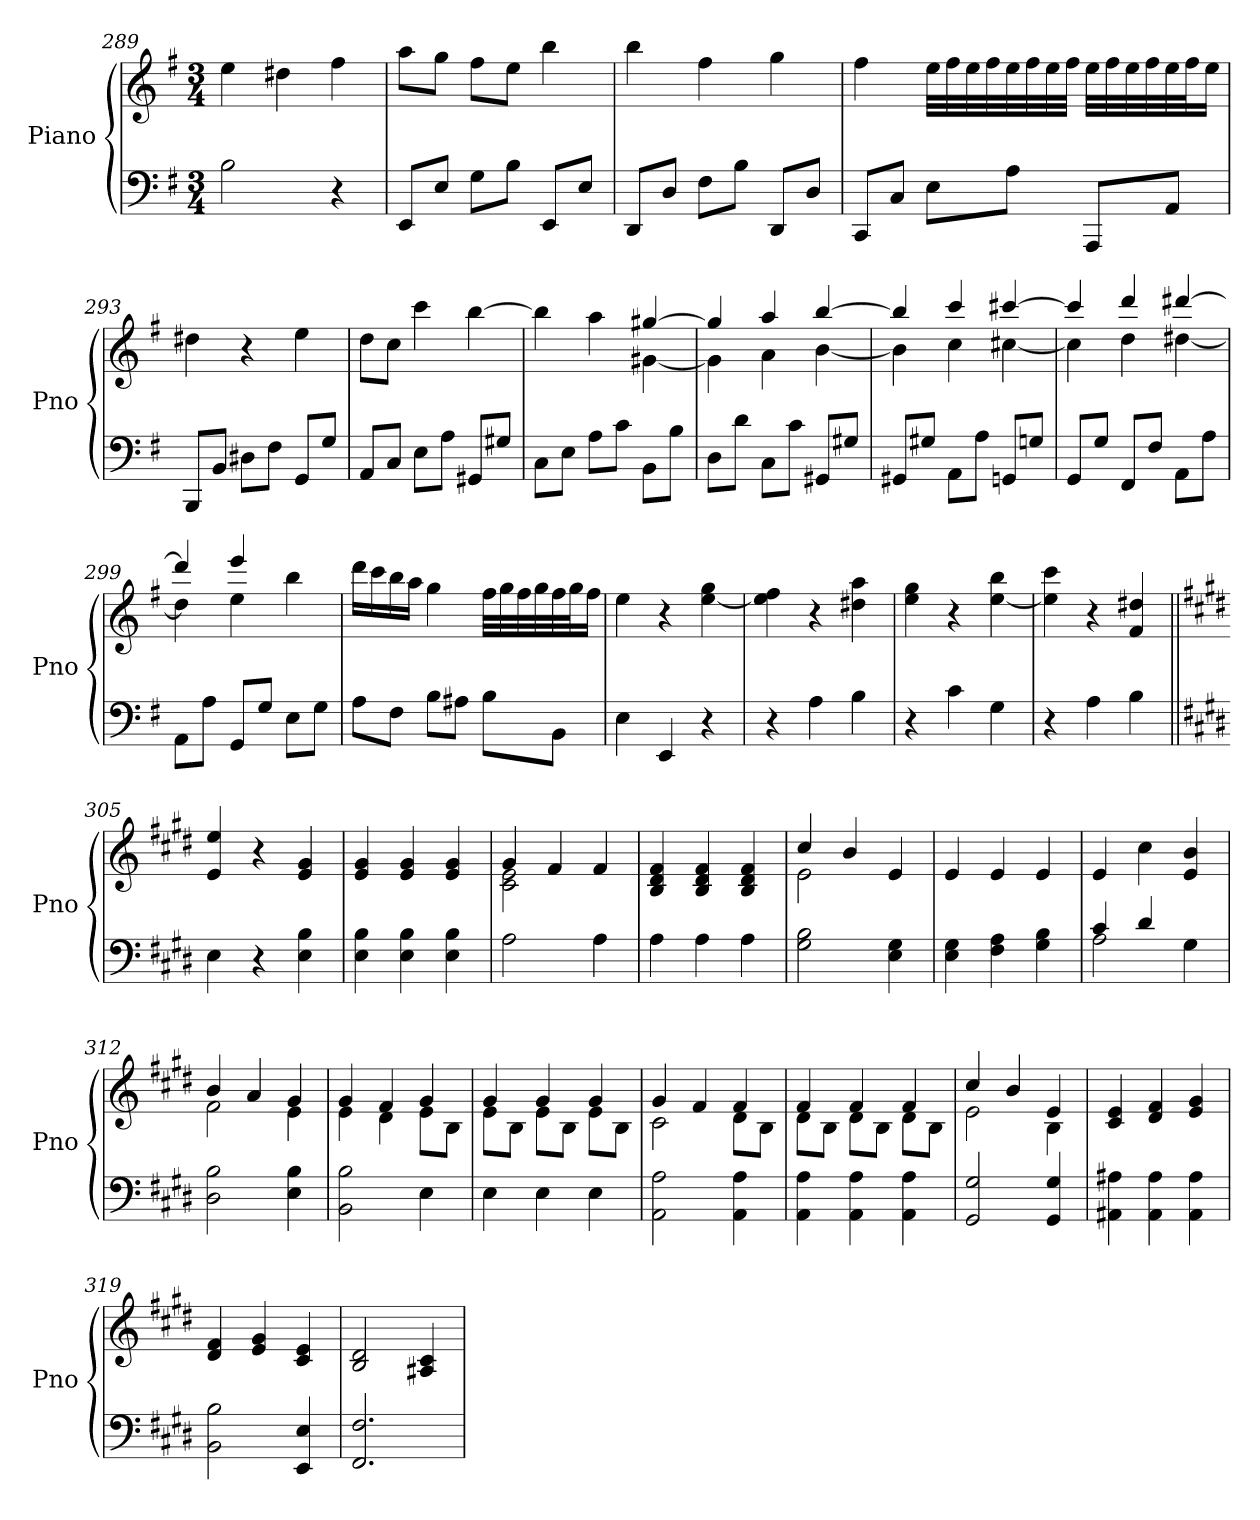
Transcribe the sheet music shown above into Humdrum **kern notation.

**kern	**kern
*part1	*part1
*staff2	*staff1
*I"Piano	*
*I'Pno	*
*clefF4	*clefG2
*k[f#]	*k[f#]
*M3/4	*M3/4
=289	=289
2B\	4ee\
.	4dd#X\
4r	4ff#\
=290	=290
8EE/L	8aa\L
8E/J	8gg\J
8G\L	8ff#\L
8B\J	8ee\J
8EE/L	4bb\
8E/J	.
=291	=291
8DD/L	4bb\
8D/J	.
8F#\L	4ff#\
8B\J	.
8DD/L	4gg\
8D/J	.
!!LO:LB:g=z
=292	=292
8CC/L	4ff#\
8C/J	.
8E\L	32ee\LLL
.	32ff#\
.	32ee\
.	32ff#\
8A\J	32ee\
.	32ff#\
.	32ee\
.	32ff#\JJJ
8AAA/L	32ee\LLL
.	32ff#\
.	32ee\
.	32ff#\
8AA/J	32ee\
.	32ff#\J
.	16ee\JJ
=293	=293
8BBB/L	4dd#X\
8BB/J	.
8D#X\L	4r
8F#\J	.
8GG/L	4ee\
8G/J	.
=294	=294
8AA/L	8dd\L
8C/J	8cc\J
8E\L	4ccc\
8A\J	.
8GG#X/L	[4bb\
8G#X/J	.
=295	=295
*	*^
8C\L	4bb\]	2ryy
8E\J	.	.
8A\L	4aa\	.
8c\J	.	.
8BB\L	[4gg#X/	[4g#X\
8B\J	.	.
=296	=296	=296
8D\L	4gg#/]	4g#\]
8d\J	.	.
8C\L	4aa/	4a\
8c\J	.	.
8GG#X/L	[4bb/	[4b\
8G#X/J	.	.
=297	=297	=297
8GG#X/L	4bb/]	4b\]
8G#X/J	.	.
8AA\L	4ccc/	4cc\
8A\J	.	.
8GGn/L	[4ccc#X/	[4cc#X\
8Gn/J	.	.
!!LO:LB:g=z	!!
=298	=298	=298
8GG/L	4ccc#/]	4cc#\]
8G/J	.	.
8FF#/L	4ddd/	4dd\
8F#/J	.	.
8AA\L	[4ddd#X/	[4dd#X\
8A\J	.	.
=299	=299	=299
8AA\L	4ddd#/]	4dd#\]
8A\J	.	.
8GG/L	4eee/	4ee\
8G/J	.	.
8E\L	4bb\	4ryy
8G\J	.	.
*	*v	*v
=300	=300
8A\L	16ddd\LL
.	16ccc\
8F#\J	16bb\
.	16aa\JJ
8B\L	4gg\
8A#X\J	.
8B\L	32ff#\LLL
.	32gg\
.	32ff#\
.	32gg\
8BB\J	32ff#\
.	32gg\J
.	16ff#\JJ
=301	=301
4E\	4ee\
4EE/	4r
4r	[4ee\ 4gg\
=302	=302
4r	4ee\] 4ff#\
4A\	4r
4B\	4dd#X\ 4aa\
=303	=303
4r	4ee\ 4gg\
4c\	4r
4G\	[4ee\ 4bb\
=304	=304
4r	4ee\] 4ccc\
4A\	4r
4B\	4f#/ 4dd#X/
=305||	=305||
*k[f#c#g#d#]	*k[f#c#g#d#]
4E\	4e/ 4ee/
4r	4r
4E\ 4B\	4e/ 4g#/
=306	=306
4E\ 4B\	4e/ 4g#/
4E\ 4B\	4e/ 4g#/
4E\ 4B\	4e/ 4g#/
!!LO:LB:g=z
=307	=307
*	*^
2A\	4g#/	2c#\ 2e\
.	4f#/	.
4A\	4f#/	4ryy
*	*v	*v
=308	=308
4A\	4B/ 4d#/ 4f#/
4A\	4B/ 4d#/ 4f#/
4A\	4B/ 4d#/ 4f#/
=309	=309
*	*^
2G#\ 2B\	4cc#/	2e\
.	4b/	.
4E\ 4G#\	4e/	4ryy
*	*v	*v
=310	=310
4E\ 4G#\	4e/
4F#\ 4A\	4e/
4G#\ 4B\	4e/
=311	=311
*^	*
4c#/	2A\	4e/
4d#/	.	4cc#\
4G#\	4ryy	4e/ 4b/
*v	*v	*
=312	=312
*	*^
2D#\ 2B\	4b/	2f#\
.	4a/	.
4E\ 4B\	4g#/	4e\
=313	=313	=313
2BB\ 2B\	4g#/	4e\
.	4f#/	4d#\
4E\	4g#/	8e\L
.	.	8B\J
=314	=314	=314
4E\	4g#/	8e\L
.	.	8B\J
4E\	4g#/	8e\L
.	.	8B\J
4E\	4g#/	8e\L
.	.	8B\J
=315	=315	=315
2AA\ 2A\	4g#/	2c#\
.	4f#/	.
4AA\ 4A\	4f#/	8d#\L
.	.	8B\J
=316	=316	=316
4AA\ 4A\	4f#/	8d#\L
.	.	8B\J
4AA\ 4A\	4f#/	8d#\L
.	.	8B\J
4AA\ 4A\	4f#/	8d#\L
.	.	8B\J
=317	=317	=317
2GG#/ 2G#/	4cc#/	2e\
.	4b/	.
4GG#/ 4G#/	4e/	4B\
*	*v	*v
!!LO:PB:g=z
=318	=318
4AA#X\ 4A#X\	4c#/ 4e/
4AA#\ 4A#\	4d#/ 4f#/
4AA#\ 4A#\	4e/ 4g#/
=319	=319
2BB\ 2B\	4d#/ 4f#/
.	4e/ 4g#/
4EE/ 4E/	4c#/ 4e/
=320	=320
2.FF#/ 2.F#/	2B/ 2d#/
.	4A#X/ 4c#/
=	=
*-	*-
